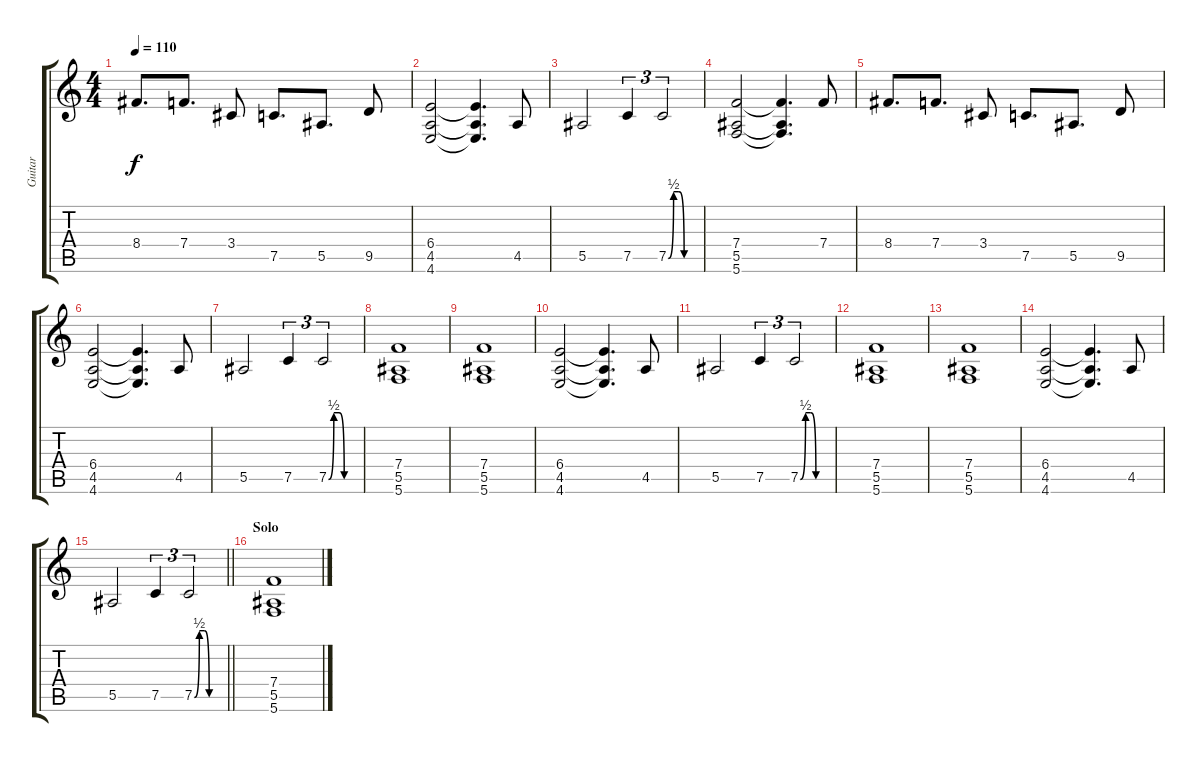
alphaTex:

\track ("Guitar" "Guitar") {instrument overdrivenguitar}
\staff {score tabs}
\tuning (C4 G3 Eb3 Bb2 F2 C2) {hide}
\ts (4 4)
\tempo 110
\clef g2
\ks c
8.4.8{d dy f} 7.4.8{d} 3.4.8 7.5.8{d} 5.5.8{d} 9.5.8 |
(6.4 4.5 4.6).2 (6.4{t} 4.5{t} 4.6{t}).4{d} 4.5.8 |
5.5.2 7.5.4{tu (3 2)} 7.5{be (custom 0 0 10 2 20 2 30 0 60 0)}.2{tu (3 2)} |
(7.4 5.5 5.6).2 (7.4{t} 5.5{t} 5.6{t}).4{d} 7.4.8 |
8.4.8{d} 7.4.8{d} 3.4.8 7.5.8{d} 5.5.8{d} 9.5.8 |
(6.4 4.5 4.6).2 (6.4{t} 4.5{t} 4.6{t}).4{d} 4.5.8 |
5.5.2 7.5.4{tu (3 2)} 7.5{be (custom 0 0 10 2 20 2 30 0 60 0)}.2{tu (3 2)} |
(7.4 5.5 5.6).1 |
(7.4 5.5 5.6).1 |
(6.4 4.5 4.6).2 (6.4{t} 4.5{t} 4.6{t}).4{d} 4.5.8 |
5.5.2 7.5.4{tu (3 2)} 7.5{be (custom 0 0 10 2 20 2 30 0 60 0)}.2{tu (3 2)} |
(7.4 5.5 5.6).1 |
(7.4 5.5 5.6).1 |
(6.4 4.5 4.6).2 (6.4{t} 4.5{t} 4.6{t}).4{d} 4.5.8 |
\barLineRight lightlight
5.5.2 7.5.4{tu (3 2)} 7.5{be (custom 0 0 10 2 20 2 30 0 60 0)}.2{tu (3 2)} |
\section ("" "Solo")
(7.4 5.5 5.6).1
